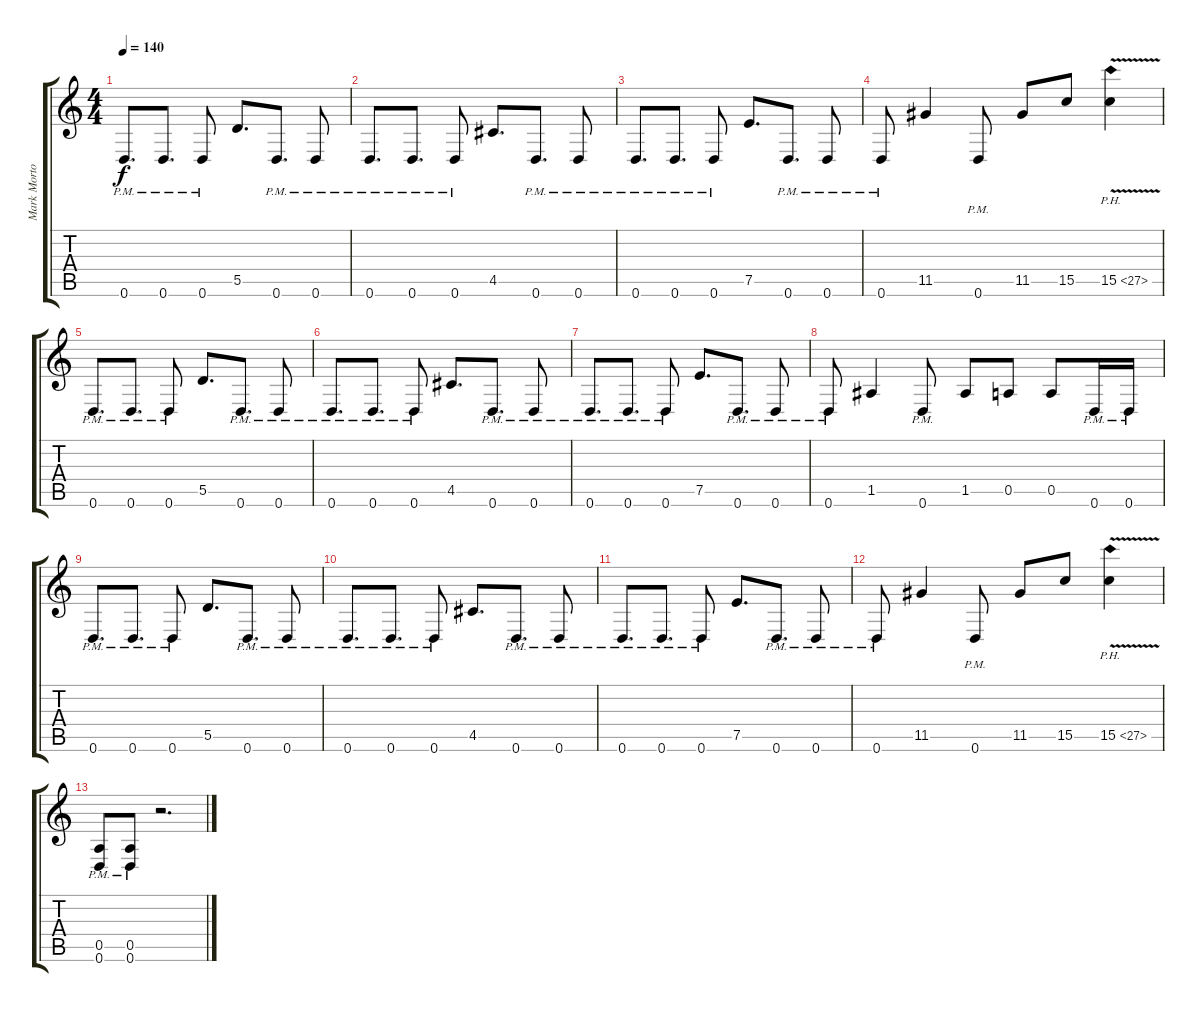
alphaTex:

\track ("Mark Morton - Rhythm" "Mark Morto") {instrument distortionguitar}
\staff {score tabs}
\tuning (E4 B3 G3 D3 A2 D2) {hide}
\ts (4 4)
\tempo 140
\clef g2
\ks c
0.6{pm}.8{d dy f} 0.6{pm}.8{d} 0.6{pm}.8 5.5.8{d} 0.6{pm}.8{d} 0.6{pm}.8 |
0.6{pm}.8{d} 0.6{pm}.8{d} 0.6{pm}.8 4.5.8{d} 0.6{pm}.8{d} 0.6{pm}.8 |
0.6{pm}.8{d} 0.6{pm}.8{d} 0.6{pm}.8 7.5.8{d} 0.6{pm}.8{d} 0.6{pm}.8 |
0.6{pm}.8 11.5.4 0.6{pm}.8 11.5.8 15.5.8 15.5{ph 12 v}.4 |
0.6{pm}.8{d} 0.6{pm}.8{d} 0.6{pm}.8 5.5.8{d} 0.6{pm}.8{d} 0.6{pm}.8 |
0.6{pm}.8{d} 0.6{pm}.8{d} 0.6{pm}.8 4.5.8{d} 0.6{pm}.8{d} 0.6{pm}.8 |
0.6{pm}.8{d} 0.6{pm}.8{d} 0.6{pm}.8 7.5.8{d} 0.6{pm}.8{d} 0.6{pm}.8 |
0.6{pm}.8 1.5.4 0.6{pm}.8 1.5.8 0.5.8 0.5.8 0.6{pm}.16 0.6{pm}.16 |
0.6{pm}.8{d} 0.6{pm}.8{d} 0.6{pm}.8 5.5.8{d} 0.6{pm}.8{d} 0.6{pm}.8 |
0.6{pm}.8{d} 0.6{pm}.8{d} 0.6{pm}.8 4.5.8{d} 0.6{pm}.8{d} 0.6{pm}.8 |
0.6{pm}.8{d} 0.6{pm}.8{d} 0.6{pm}.8 7.5.8{d} 0.6{pm}.8{d} 0.6{pm}.8 |
0.6{pm}.8 11.5.4 0.6{pm}.8 11.5.8 15.5.8 15.5{ph 12 v}.4 |
(0.5{pm} 0.6{pm}).8 (0.5{pm} 0.6{pm}).8 r.2{d}
